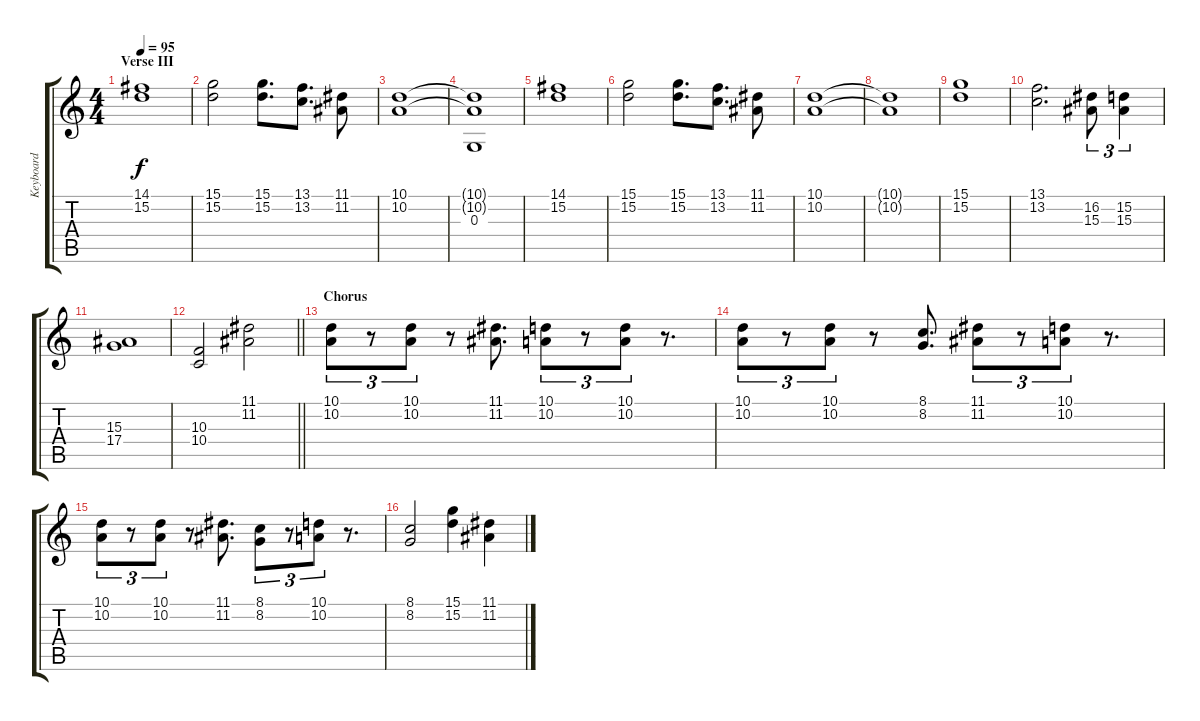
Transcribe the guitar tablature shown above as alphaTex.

\track ("Keyboard" "Keyboard") {instrument stringensemble1}
\staff {score tabs}
\tuning (E4 B3 G3 D3 A2 E2) {hide}
\ts (4 4)
\section ("" "Verse III")
\tempo 95
\clef g2
\ks c
(14.1 15.2).1{dy f} |
(15.1 15.2).2 (15.1 15.2).8{d} (13.1 13.2).8{d} (11.1 11.2).8 |
(10.1 10.2).1 |
(10.1{t} 10.2{t} 0.3).1 |
(14.1 15.2).1 |
(15.1 15.2).2 (15.1 15.2).8{d} (13.1 13.2).8{d} (11.1 11.2).8 |
(10.1 10.2).1 |
(10.1{t} 10.2{t}).1 |
(15.1 15.2).1 |
(13.1 13.2).2{d} (16.2 15.3).8{tu (3 2)} (15.2 15.3).4{tu (3 2)} |
(15.3 17.4).1 |
\barLineRight lightlight
(10.3 10.4).2 (11.1 11.2).2 |
\section ("" "Chorus")
(10.1 10.2).8{tu (3 2)} r.8{tu (3 2)} (10.1 10.2).8{tu (3 2)} r.8 (11.1 11.2).8{d} (10.1 10.2).8{tu (3 2)} r.8{tu (3 2)} (10.1 10.2).8{tu (3 2)} r.8{d} |
(10.1 10.2).8{tu (3 2)} r.8{tu (3 2)} (10.1 10.2).8{tu (3 2)} r.8 (8.1 8.2).8{d} (11.1 11.2).8{tu (3 2)} r.8{tu (3 2)} (10.1 10.2).8{tu (3 2)} r.8{d} |
(10.1 10.2).8{tu (3 2)} r.8{tu (3 2)} (10.1 10.2).8{tu (3 2)} r.8 (11.1 11.2).8{d} (8.1 8.2).8{tu (3 2)} r.8{tu (3 2)} (10.1 10.2).8{tu (3 2)} r.8{d} |
(8.1 8.2).2 (15.1 15.2).4 (11.1 11.2).4
